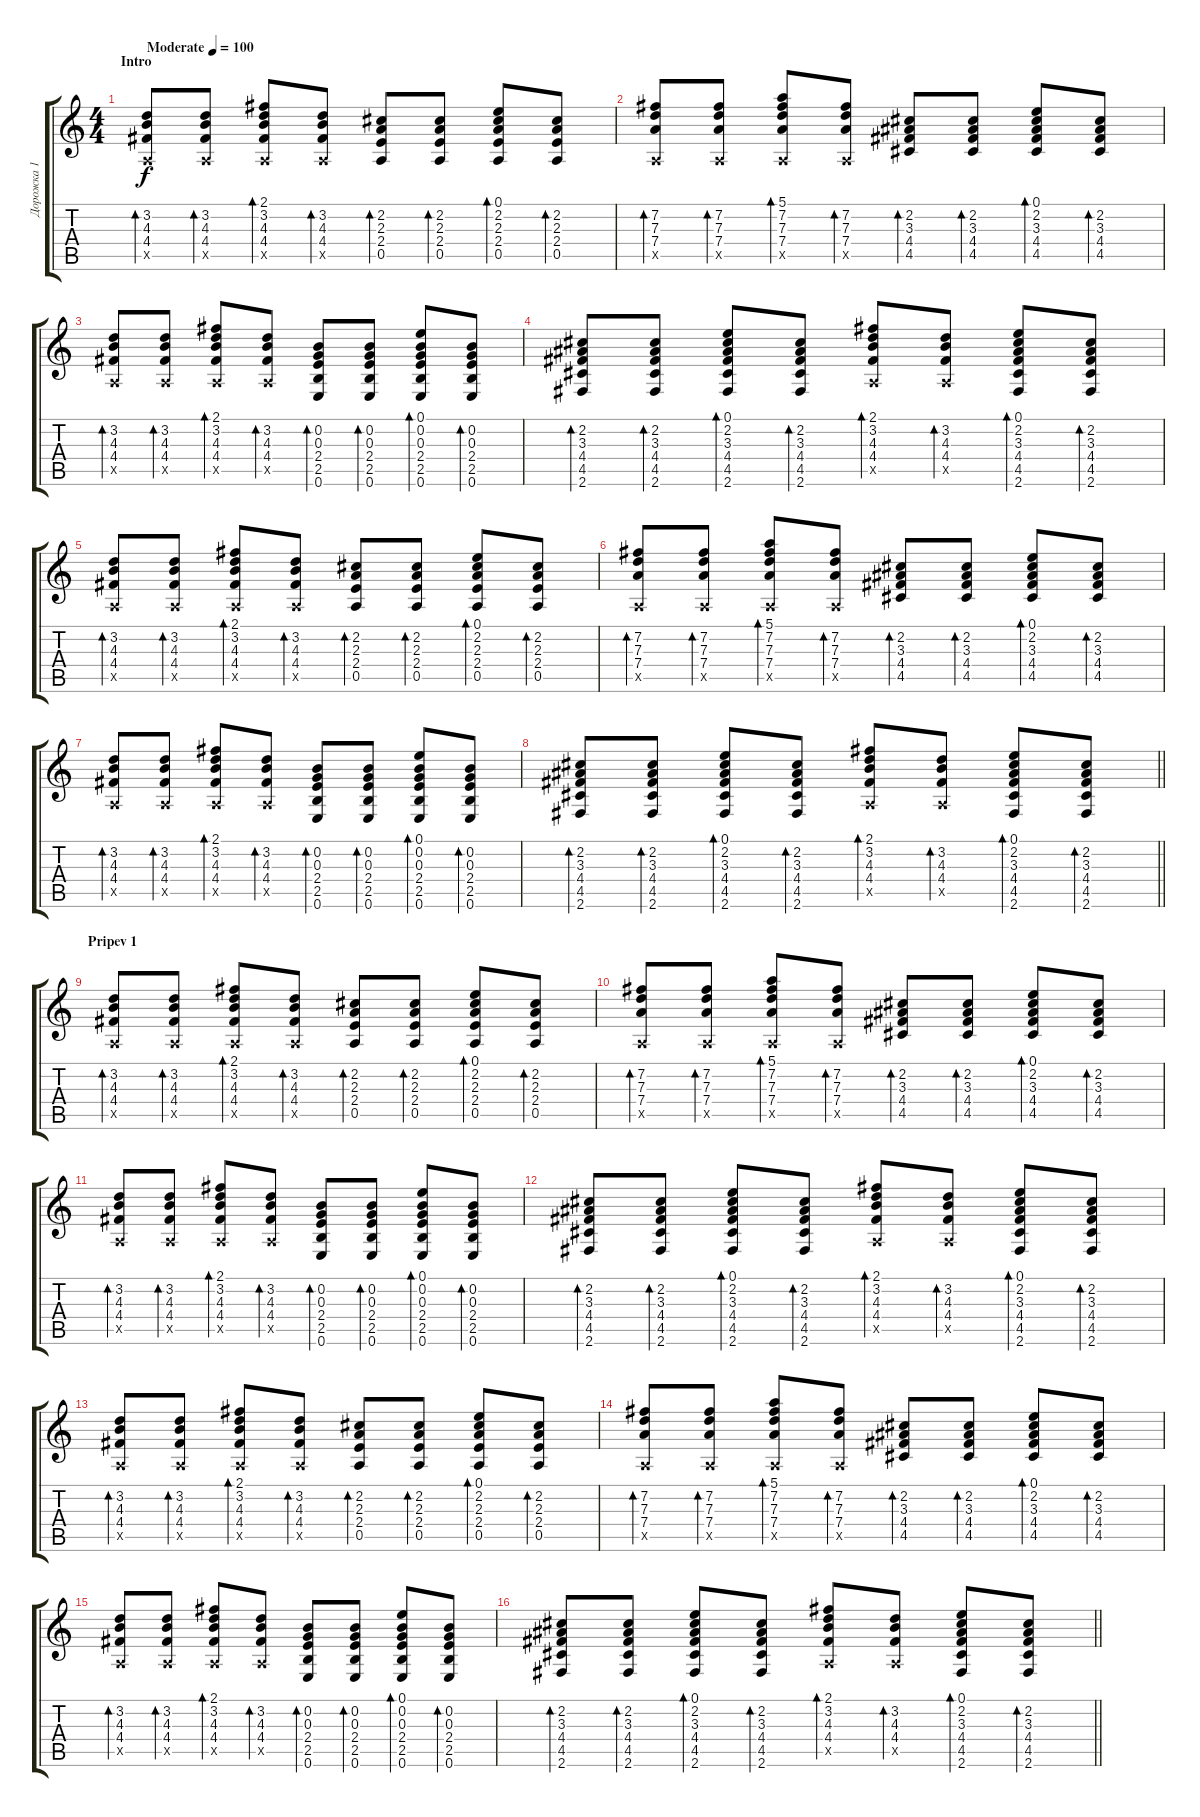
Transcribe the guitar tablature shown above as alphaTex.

\track ("Дорожка 1" "Дорожка 1") {instrument acousticguitarsteel}
\staff {score tabs}
\tuning (E4 B3 G3 D3 A2 E2) {hide}
\ts (4 4)
\section ("" "Intro")
\tempo (100 "Moderate")
\clef g2
\ks c
(3.2 4.3 4.4 0.5{x}).8{bd 60 dy f instrument acousticguitarsteel} (3.2 4.3 4.4 0.5{x}).8{bd 60} (2.1 3.2 4.3 4.4 0.5{x}).8{bd 60} (3.2 4.3 4.4 0.5{x}).8{bd 60} (2.2 2.3 2.4 0.5).8{bd 60} (2.2 2.3 2.4 0.5).8{bd 60} (0.1 2.2 2.3 2.4 0.5).8{bd 60} (2.2 2.3 2.4 0.5).8{bd 60} |
(7.2 7.3 7.4 0.5{x}).8{bd 60} (7.2 7.3 7.4 0.5{x}).8{bd 60} (5.1 7.2 7.3 7.4 0.5{x}).8{bd 60} (7.2 7.3 7.4 0.5{x}).8{bd 60} (2.2 3.3 4.4 4.5).8{bd 60} (2.2 3.3 4.4 4.5).8{bd 60} (0.1 2.2 3.3 4.4 4.5).8{bd 60} (2.2 3.3 4.4 4.5).8{bd 60} |
(3.2 4.3 4.4 0.5{x}).8{bd 60} (3.2 4.3 4.4 0.5{x}).8{bd 60} (2.1 3.2 4.3 4.4 0.5{x}).8{bd 60} (3.2 4.3 4.4 0.5{x}).8{bd 60} (0.2 0.3 2.4 2.5 0.6).8{bd 60} (0.2 0.3 2.4 2.5 0.6).8{bd 60} (0.1 0.2 0.3 2.4 2.5 0.6).8{bd 60} (0.2 0.3 2.4 2.5 0.6).8{bd 60} |
(2.2 3.3 4.4 4.5 2.6).8{bd 60} (2.2 3.3 4.4 4.5 2.6).8{bd 60} (0.1 2.2 3.3 4.4 4.5 2.6).8{bd 60} (2.2 3.3 4.4 4.5 2.6).8{bd 60} (2.1 3.2 4.3 4.4 0.5{x}).8{bd 60} (3.2 4.3 4.4 0.5{x}).8{bd 60} (0.1 2.2 3.3 4.4 4.5 2.6).8{bd 60} (2.2 3.3 4.4 4.5 2.6).8{bd 60} |
(3.2 4.3 4.4 0.5{x}).8{bd 60} (3.2 4.3 4.4 0.5{x}).8{bd 60} (2.1 3.2 4.3 4.4 0.5{x}).8{bd 60} (3.2 4.3 4.4 0.5{x}).8{bd 60} (2.2 2.3 2.4 0.5).8{bd 60} (2.2 2.3 2.4 0.5).8{bd 60} (0.1 2.2 2.3 2.4 0.5).8{bd 60} (2.2 2.3 2.4 0.5).8{bd 60} |
(7.2 7.3 7.4 0.5{x}).8{bd 60} (7.2 7.3 7.4 0.5{x}).8{bd 60} (5.1 7.2 7.3 7.4 0.5{x}).8{bd 60} (7.2 7.3 7.4 0.5{x}).8{bd 60} (2.2 3.3 4.4 4.5).8{bd 60} (2.2 3.3 4.4 4.5).8{bd 60} (0.1 2.2 3.3 4.4 4.5).8{bd 60} (2.2 3.3 4.4 4.5).8{bd 60} |
(3.2 4.3 4.4 0.5{x}).8{bd 60} (3.2 4.3 4.4 0.5{x}).8{bd 60} (2.1 3.2 4.3 4.4 0.5{x}).8{bd 60} (3.2 4.3 4.4 0.5{x}).8{bd 60} (0.2 0.3 2.4 2.5 0.6).8{bd 60} (0.2 0.3 2.4 2.5 0.6).8{bd 60} (0.1 0.2 0.3 2.4 2.5 0.6).8{bd 60} (0.2 0.3 2.4 2.5 0.6).8{bd 60} |
\barLineRight lightlight
(2.2 3.3 4.4 4.5 2.6).8{bd 60} (2.2 3.3 4.4 4.5 2.6).8{bd 60} (0.1 2.2 3.3 4.4 4.5 2.6).8{bd 60} (2.2 3.3 4.4 4.5 2.6).8{bd 60} (2.1 3.2 4.3 4.4 0.5{x}).8{bd 60} (3.2 4.3 4.4 0.5{x}).8{bd 60} (0.1 2.2 3.3 4.4 4.5 2.6).8{bd 60} (2.2 3.3 4.4 4.5 2.6).8{bd 60} |
\section ("" "Pripev 1")
(3.2 4.3 4.4 0.5{x}).8{bd 60} (3.2 4.3 4.4 0.5{x}).8{bd 60} (2.1 3.2 4.3 4.4 0.5{x}).8{bd 60} (3.2 4.3 4.4 0.5{x}).8{bd 60} (2.2 2.3 2.4 0.5).8{bd 60} (2.2 2.3 2.4 0.5).8{bd 60} (0.1 2.2 2.3 2.4 0.5).8{bd 60} (2.2 2.3 2.4 0.5).8{bd 60} |
(7.2 7.3 7.4 0.5{x}).8{bd 60} (7.2 7.3 7.4 0.5{x}).8{bd 60} (5.1 7.2 7.3 7.4 0.5{x}).8{bd 60} (7.2 7.3 7.4 0.5{x}).8{bd 60} (2.2 3.3 4.4 4.5).8{bd 60} (2.2 3.3 4.4 4.5).8{bd 60} (0.1 2.2 3.3 4.4 4.5).8{bd 60} (2.2 3.3 4.4 4.5).8{bd 60} |
(3.2 4.3 4.4 0.5{x}).8{bd 60} (3.2 4.3 4.4 0.5{x}).8{bd 60} (2.1 3.2 4.3 4.4 0.5{x}).8{bd 60} (3.2 4.3 4.4 0.5{x}).8{bd 60} (0.2 0.3 2.4 2.5 0.6).8{bd 60} (0.2 0.3 2.4 2.5 0.6).8{bd 60} (0.1 0.2 0.3 2.4 2.5 0.6).8{bd 60} (0.2 0.3 2.4 2.5 0.6).8{bd 60} |
(2.2 3.3 4.4 4.5 2.6).8{bd 60} (2.2 3.3 4.4 4.5 2.6).8{bd 60} (0.1 2.2 3.3 4.4 4.5 2.6).8{bd 60} (2.2 3.3 4.4 4.5 2.6).8{bd 60} (2.1 3.2 4.3 4.4 0.5{x}).8{bd 60} (3.2 4.3 4.4 0.5{x}).8{bd 60} (0.1 2.2 3.3 4.4 4.5 2.6).8{bd 60} (2.2 3.3 4.4 4.5 2.6).8{bd 60} |
(3.2 4.3 4.4 0.5{x}).8{bd 60} (3.2 4.3 4.4 0.5{x}).8{bd 60} (2.1 3.2 4.3 4.4 0.5{x}).8{bd 60} (3.2 4.3 4.4 0.5{x}).8{bd 60} (2.2 2.3 2.4 0.5).8{bd 60} (2.2 2.3 2.4 0.5).8{bd 60} (0.1 2.2 2.3 2.4 0.5).8{bd 60} (2.2 2.3 2.4 0.5).8{bd 60} |
(7.2 7.3 7.4 0.5{x}).8{bd 60} (7.2 7.3 7.4 0.5{x}).8{bd 60} (5.1 7.2 7.3 7.4 0.5{x}).8{bd 60} (7.2 7.3 7.4 0.5{x}).8{bd 60} (2.2 3.3 4.4 4.5).8{bd 60} (2.2 3.3 4.4 4.5).8{bd 60} (0.1 2.2 3.3 4.4 4.5).8{bd 60} (2.2 3.3 4.4 4.5).8{bd 60} |
(3.2 4.3 4.4 0.5{x}).8{bd 60} (3.2 4.3 4.4 0.5{x}).8{bd 60} (2.1 3.2 4.3 4.4 0.5{x}).8{bd 60} (3.2 4.3 4.4 0.5{x}).8{bd 60} (0.2 0.3 2.4 2.5 0.6).8{bd 60} (0.2 0.3 2.4 2.5 0.6).8{bd 60} (0.1 0.2 0.3 2.4 2.5 0.6).8{bd 60} (0.2 0.3 2.4 2.5 0.6).8{bd 60} |
\barLineRight lightlight
(2.2 3.3 4.4 4.5 2.6).8{bd 60} (2.2 3.3 4.4 4.5 2.6).8{bd 60} (0.1 2.2 3.3 4.4 4.5 2.6).8{bd 60} (2.2 3.3 4.4 4.5 2.6).8{bd 60} (2.1 3.2 4.3 4.4 0.5{x}).8{bd 60} (3.2 4.3 4.4 0.5{x}).8{bd 60} (0.1 2.2 3.3 4.4 4.5 2.6).8{bd 60} (2.2 3.3 4.4 4.5 2.6).8{bd 60}
